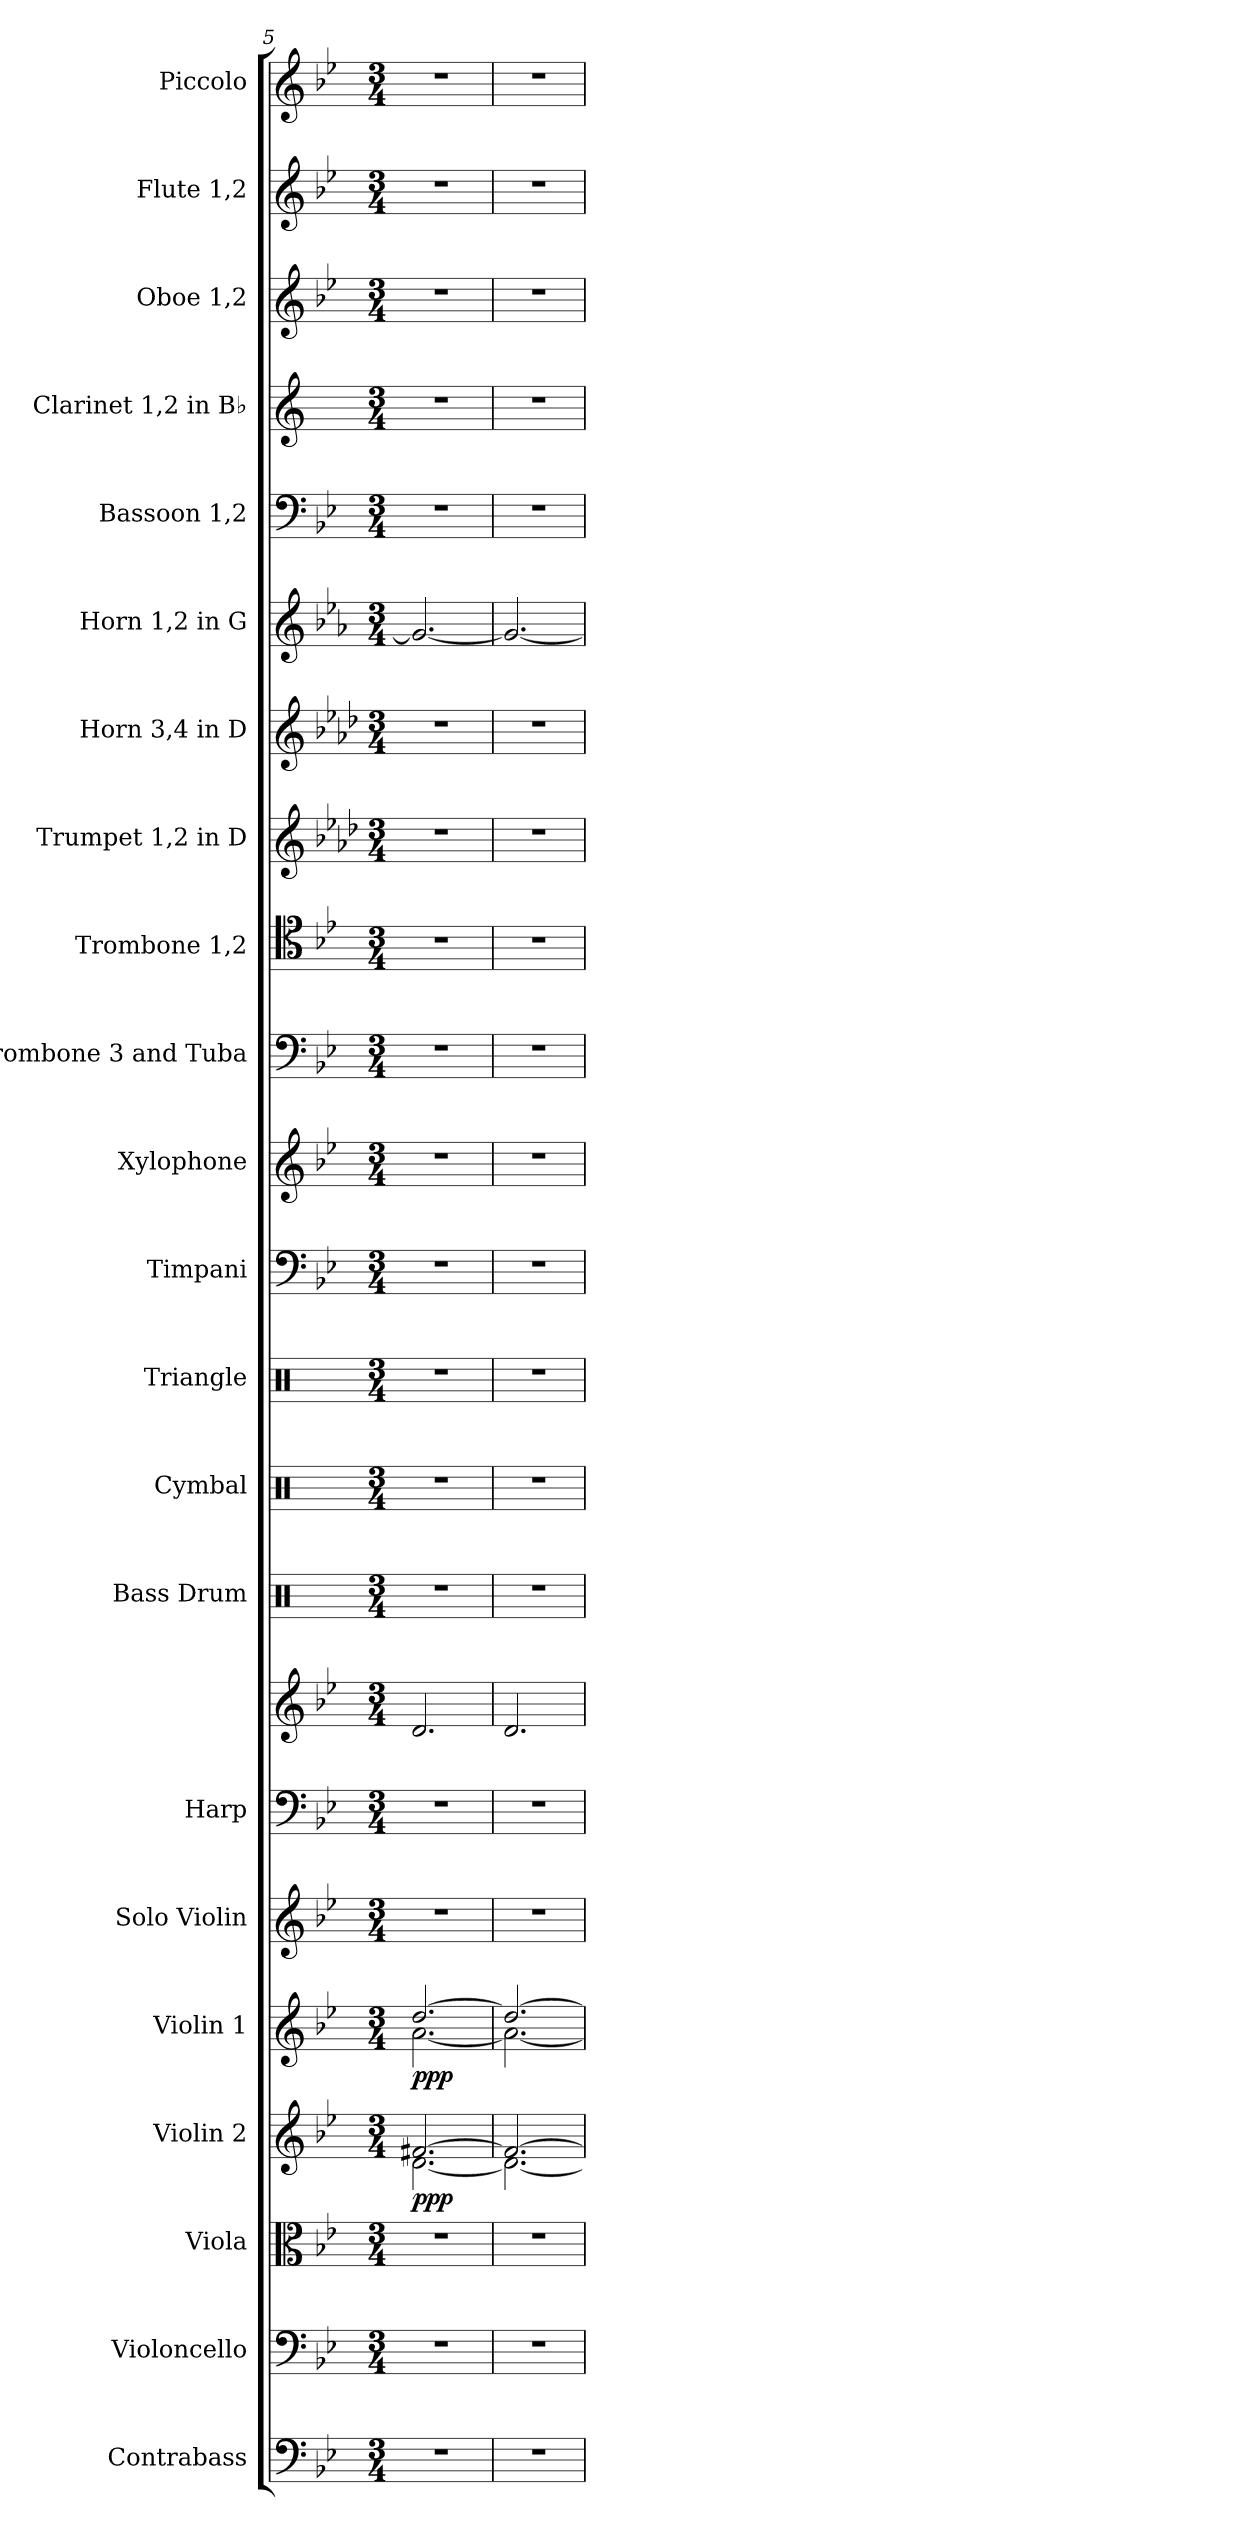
**kern	**kern	**kern	**kern	**dynam	**kern	**dynam	**kern	**kern	**kern	**kern	**kern	**kern	**kern	**kern	**kern	**kern	**kern	**kern	**kern	**kern	**kern	**kern	**kern	**kern
*part22	*part21	*part20	*part19	*part19	*part18	*part18	*part17	*part16	*part16	*part15	*part14	*part13	*part12	*part11	*part10	*part9	*part8	*part7	*part6	*part5	*part4	*part3	*part2	*part1
*staff23	*staff22	*staff21	*staff20	*staff20	*staff19	*staff19	*staff18	*staff17	*staff16	*staff15	*staff14	*staff13	*staff12	*staff11	*staff10	*staff9	*staff8	*staff7	*staff6	*staff5	*staff4	*staff3	*staff2	*staff1
*I"Contrabass	*I"Violoncello	*I"Viola	*I"Violin 2	*	*I"Violin 1	*	*I"Solo Violin	*I"Harp	*	*I"Bass Drum	*I"Cymbal	*I"Triangle	*I"Timpani	*I"Xylophone	*I"Trombone 3 and Tuba	*I"Trombone 1,2	*I"Trumpet 1,2 in D	*I"Horn 3,4 in D	*I"Horn 1,2 in G	*I"Bassoon 1,2	*I"Clarinet 1,2 in B♭	*I"Oboe 1,2	*I"Flute 1,2	*I"Piccolo
*I'Cb.	*I'Vc.	*I'Vla.	*I'Vln. 2	*	*I'Vln. 1	*	*I'Solo Vln.	*I'Hrp.	*	*I'B.D	*I'Cym.	*I'Trgl.	*I'Timp.	*I'Xyl.	*I'Tbn. 3 and Tba.	*I'Tbn. 1,2	*I'Tpt. 1,2 in D	*I'Hn. 3,4 in D	*I'Hn. 1,2 in G	*I'Bsn. 1,2	*I'Cl. 1,2 in B♭	*I'Ob. 1,2	*I'Fl. 1,2	*I'Picc.
*clefF4	*clefF4	*clefC3	*clefG2	*	*clefG2	*	*clefG2	*clefF4	*clefG2	*clefX	*clefX	*clefX	*clefF4	*clefG2	*clefF4	*clefC4	*clefG2	*clefG2	*clefG2	*clefF4	*clefG2	*clefG2	*clefG2	*clefG2
*ITrd7c12	*	*	*	*	*	*	*	*	*	*	*	*	*	*ITrd-7c-12	*	*	*ITrd-1c-2	*ITrd6c10	*ITrd3c5	*	*ITrd1c2	*	*	*ITrd-7c-12
*k[b-e-]	*k[b-e-]	*k[b-e-]	*k[b-e-]	*	*k[b-e-]	*	*k[b-e-]	*k[b-e-]	*k[b-e-]	*k[]	*k[]	*k[]	*k[b-e-]	*k[b-e-]	*k[b-e-]	*k[b-e-]	*k[b-e-]	*k[b-e-]	*k[b-e-]	*k[b-e-]	*k[b-e-]	*k[b-e-]	*k[b-e-]	*k[b-e-]
*M3/4	*M3/4	*M3/4	*M3/4	*	*M3/4	*	*M3/4	*M3/4	*M3/4	*M3/4	*M3/4	*M3/4	*M3/4	*M3/4	*M3/4	*M3/4	*M3/4	*M3/4	*M3/4	*M3/4	*M3/4	*M3/4	*M3/4	*M3/4
=5	=5	=5	=5	=5	=5	=5	=5	=5	=5	=5	=5	=5	=5	=5	=5	=5	=5	=5	=5	=5	=5	=5	=5	=5
*	*	*	*^	*	*^	*	*	*	*	*	*	*	*	*	*	*	*	*	*	*	*	*	*	*
!	!	!	!	!	!LO:DY:b	!	!	!LO:DY:b	!	!	!	!	!	!	!	!	!	!	!	!	!	!	!	!	!	!
2.r	2.r	2.r	[2.f#X/	[2.d\	ppp	[2.dd/	[2.a\	ppp	2.r	2.r	2.d/	2.r	2.r	2.r	2.r	2.r	2.r	2.r	2.r	2.r	2.d/_	2.r	2.r	2.r	2.r	2.r
=6	=6	=6	=6	=6	=6	=6	=6	=6	=6	=6	=6	=6	=6	=6	=6	=6	=6	=6	=6	=6	=6	=6	=6	=6	=6	=6
2.r	2.r	2.r	2.f#/_	2.d\_	.	2.dd/_	2.a\_	.	2.r	2.r	2.d/	2.r	2.r	2.r	2.r	2.r	2.r	2.r	2.r	2.r	2.d/_	2.r	2.r	2.r	2.r	2.r
*	*	*	*v	*v	*	*	*	*	*	*	*	*	*	*	*	*	*	*	*	*	*	*	*	*	*	*
*	*	*	*	*	*v	*v	*	*	*	*	*	*	*	*	*	*	*	*	*	*	*	*	*	*	*
=	=	=	=	=	=	=	=	=	=	=	=	=	=	=	=	=	=	=	=	=	=	=	=	=
*-	*-	*-	*-	*-	*-	*-	*-	*-	*-	*-	*-	*-	*-	*-	*-	*-	*-	*-	*-	*-	*-	*-	*-	*-
